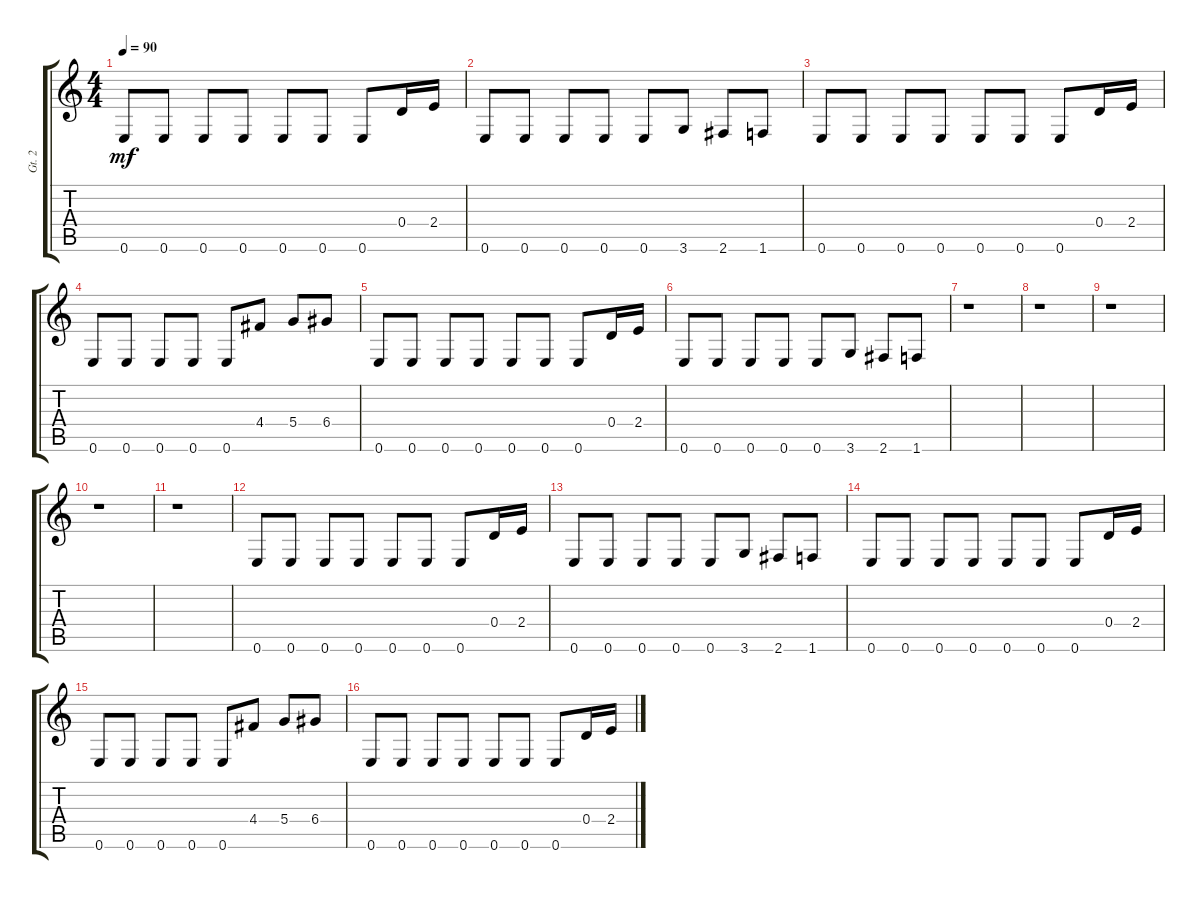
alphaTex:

\track ("Gt. 2" "Gt. 2") {instrument distortionguitar}
\staff {score tabs}
\tuning (E4 B3 G3 D3 A2 E2) {hide}
\ts (4 4)
\tempo 90
\clef g2
\ks c
0.6.8{dy mf} 0.6.8 0.6.8 0.6.8 0.6.8 0.6.8 0.6.8 0.4.16 2.4.16 |
0.6.8 0.6.8 0.6.8 0.6.8 0.6.8 3.6.8 2.6.8 1.6.8 |
0.6.8 0.6.8 0.6.8 0.6.8 0.6.8 0.6.8 0.6.8 0.4.16 2.4.16 |
0.6.8 0.6.8 0.6.8 0.6.8 0.6.8 4.4.8 5.4.8 6.4.8 |
0.6.8 0.6.8 0.6.8 0.6.8 0.6.8 0.6.8 0.6.8 0.4.16 2.4.16 |
0.6.8 0.6.8 0.6.8 0.6.8 0.6.8 3.6.8 2.6.8 1.6.8 |
r.1 |
r.1 |
r.1 |
r.1 |
r.1 |
0.6.8 0.6.8 0.6.8 0.6.8 0.6.8 0.6.8 0.6.8 0.4.16 2.4.16 |
0.6.8 0.6.8 0.6.8 0.6.8 0.6.8 3.6.8 2.6.8 1.6.8 |
0.6.8 0.6.8 0.6.8 0.6.8 0.6.8 0.6.8 0.6.8 0.4.16 2.4.16 |
0.6.8 0.6.8 0.6.8 0.6.8 0.6.8 4.4.8 5.4.8 6.4.8 |
0.6.8 0.6.8 0.6.8 0.6.8 0.6.8 0.6.8 0.6.8 0.4.16 2.4.16
